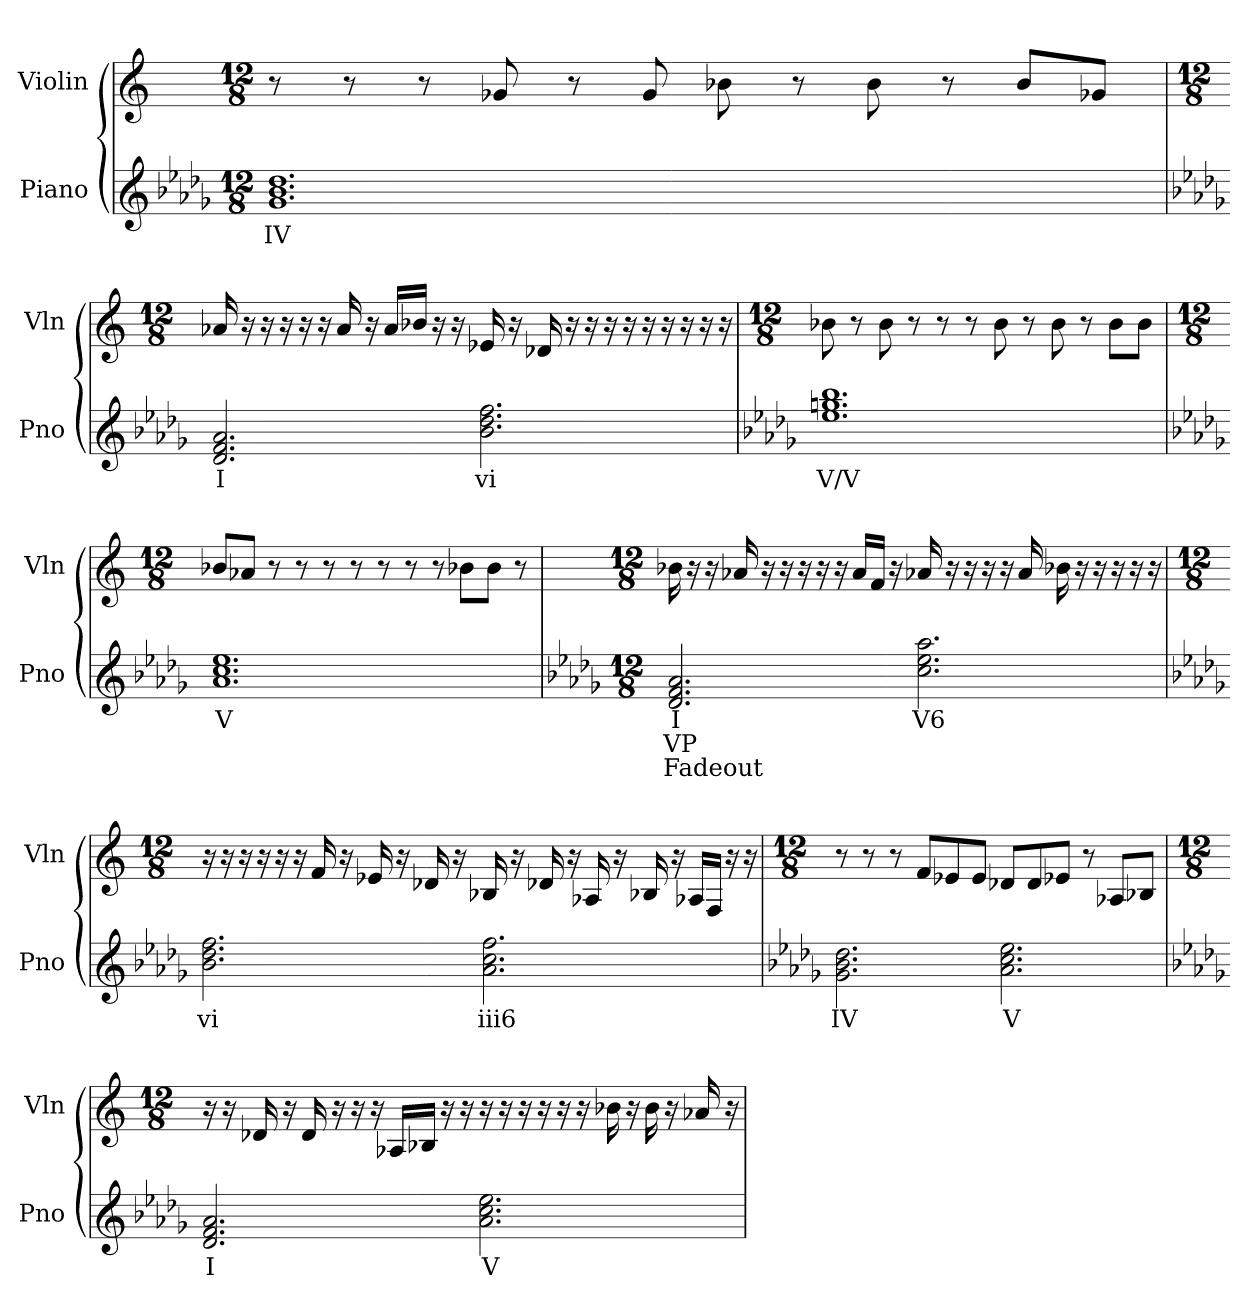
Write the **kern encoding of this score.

**kern	**text	**text	**text	**kern
*part2	*part2	*part2	*part2	*part1
*staff2	*staff2	*staff2	*staff2	*staff1
*I"Piano	*	*	*	*I"Violin
*I'Pno	*	*	*	*I'Vln
*k[b-e-a-d-g-]	*	*	*	*
*D-:	*	*	*	*
*M12/8	*	*	*	*M12/8
=	=	=	=	=
1.g- 1.b- 1.dd-	IV	.	.	8r
.	.	.	.	8r
.	.	.	.	8r
.	.	.	.	8g-X
.	.	.	.	8r
.	.	.	.	8g-
.	.	.	.	8b-X
.	.	.	.	8r
.	.	.	.	8b-
.	.	.	.	8r
.	.	.	.	8b-L
.	.	.	.	8g-XJ
=	=	=	=	=
*k[b-e-a-d-g-]	*	*	*	*
*D-:	*	*	*	*
*	*	*	*	*M12/8
2.d- 2.f 2.a-	I	.	.	16a-X
.	.	.	.	16r
.	.	.	.	16r
.	.	.	.	16r
.	.	.	.	16r
.	.	.	.	16r
.	.	.	.	16a-
.	.	.	.	16r
.	.	.	.	16a-LL
.	.	.	.	16b-XJJ
.	.	.	.	16r
.	.	.	.	16r
2.b- 2.dd- 2.ff	vi	.	.	16e-X
.	.	.	.	16r
.	.	.	.	16d-X
.	.	.	.	16r
.	.	.	.	16r
.	.	.	.	16r
.	.	.	.	16r
.	.	.	.	16r
.	.	.	.	16r
.	.	.	.	16r
.	.	.	.	16r
.	.	.	.	16r
=	=	=	=	=
*k[b-e-a-d-g-]	*	*	*	*
*D-:	*	*	*	*
*	*	*	*	*M12/8
1.ee- 1.ggn 1.bb-	V/V	.	.	8b-X
.	.	.	.	8r
.	.	.	.	8b-
.	.	.	.	8r
.	.	.	.	8r
.	.	.	.	8r
.	.	.	.	8b-
.	.	.	.	8r
.	.	.	.	8b-
.	.	.	.	8r
.	.	.	.	8b-L
.	.	.	.	8b-J
=	=	=	=	=
*k[b-e-a-d-g-]	*	*	*	*
*D-:	*	*	*	*
*	*	*	*	*M12/8
1.a- 1.cc 1.ee-	V	.	.	8b-XL
.	.	.	.	8a-XJ
.	.	.	.	8r
.	.	.	.	8r
.	.	.	.	8r
.	.	.	.	8r
.	.	.	.	8r
.	.	.	.	8r
.	.	.	.	8r
.	.	.	.	8b-XL
.	.	.	.	8b-J
.	.	.	.	8r
=	=	=	=	=
*k[b-e-a-d-g-]	*	*	*	*
*D-:	*	*	*	*
*M12/8	*	*	*	*M12/8
2.d- 2.f 2.a-	I	VP	Fadeout	16b-X
.	.	.	.	16r
.	.	.	.	16r
.	.	.	.	16a-X
.	.	.	.	16r
.	.	.	.	16r
.	.	.	.	16r
.	.	.	.	16r
.	.	.	.	16r
.	.	.	.	16a-LL
.	.	.	.	16fJJ
.	.	.	.	16r
2.cc 2.ee- 2.aa-	V6	.	.	16a-X
.	.	.	.	16r
.	.	.	.	16r
.	.	.	.	16r
.	.	.	.	16r
.	.	.	.	16a-
.	.	.	.	16b-X
.	.	.	.	16r
.	.	.	.	16r
.	.	.	.	16r
.	.	.	.	16r
.	.	.	.	16r
=	=	=	=	=
*k[b-e-a-d-g-]	*	*	*	*
*D-:	*	*	*	*
*	*	*	*	*M12/8
2.b- 2.dd- 2.ff	vi	.	.	16r
.	.	.	.	16r
.	.	.	.	16r
.	.	.	.	16r
.	.	.	.	16r
.	.	.	.	16r
.	.	.	.	16f
.	.	.	.	16r
.	.	.	.	16e-X
.	.	.	.	16r
.	.	.	.	16d-X
.	.	.	.	16r
2.a- 2.cc 2.ff	iii6	.	.	16B-X
.	.	.	.	16r
.	.	.	.	16d-X
.	.	.	.	16r
.	.	.	.	16A-X
.	.	.	.	16r
.	.	.	.	16B-X
.	.	.	.	16r
.	.	.	.	16A-XLL
.	.	.	.	16FJJ
.	.	.	.	16r
.	.	.	.	16r
=	=	=	=	=
*k[b-e-a-d-g-]	*	*	*	*
*D-:	*	*	*	*
*	*	*	*	*M12/8
2.g- 2.b- 2.dd-	IV	.	.	8r
.	.	.	.	8r
.	.	.	.	8r
.	.	.	.	8fL
.	.	.	.	8e-X
.	.	.	.	8e-J
2.a- 2.cc 2.ee-	V	.	.	8d-XL
.	.	.	.	8d-
.	.	.	.	8e-XJ
.	.	.	.	8r
.	.	.	.	8A-XL
.	.	.	.	8B-XJ
=	=	=	=	=
*k[b-e-a-d-g-]	*	*	*	*
*D-:	*	*	*	*
*	*	*	*	*M12/8
2.d- 2.f 2.a-	I	.	.	16r
.	.	.	.	16r
.	.	.	.	16d-X
.	.	.	.	16r
.	.	.	.	16d-
.	.	.	.	16r
.	.	.	.	16r
.	.	.	.	16r
.	.	.	.	16A-XLL
.	.	.	.	16B-XJJ
.	.	.	.	16r
.	.	.	.	16r
2.a- 2.cc 2.ee-	V	.	.	16r
.	.	.	.	16r
.	.	.	.	16r
.	.	.	.	16r
.	.	.	.	16r
.	.	.	.	16r
.	.	.	.	16b-X
.	.	.	.	16r
.	.	.	.	16b-
.	.	.	.	16r
.	.	.	.	16a-X
.	.	.	.	16r
=	=	=	=	=
*-	*-	*-	*-	*-
